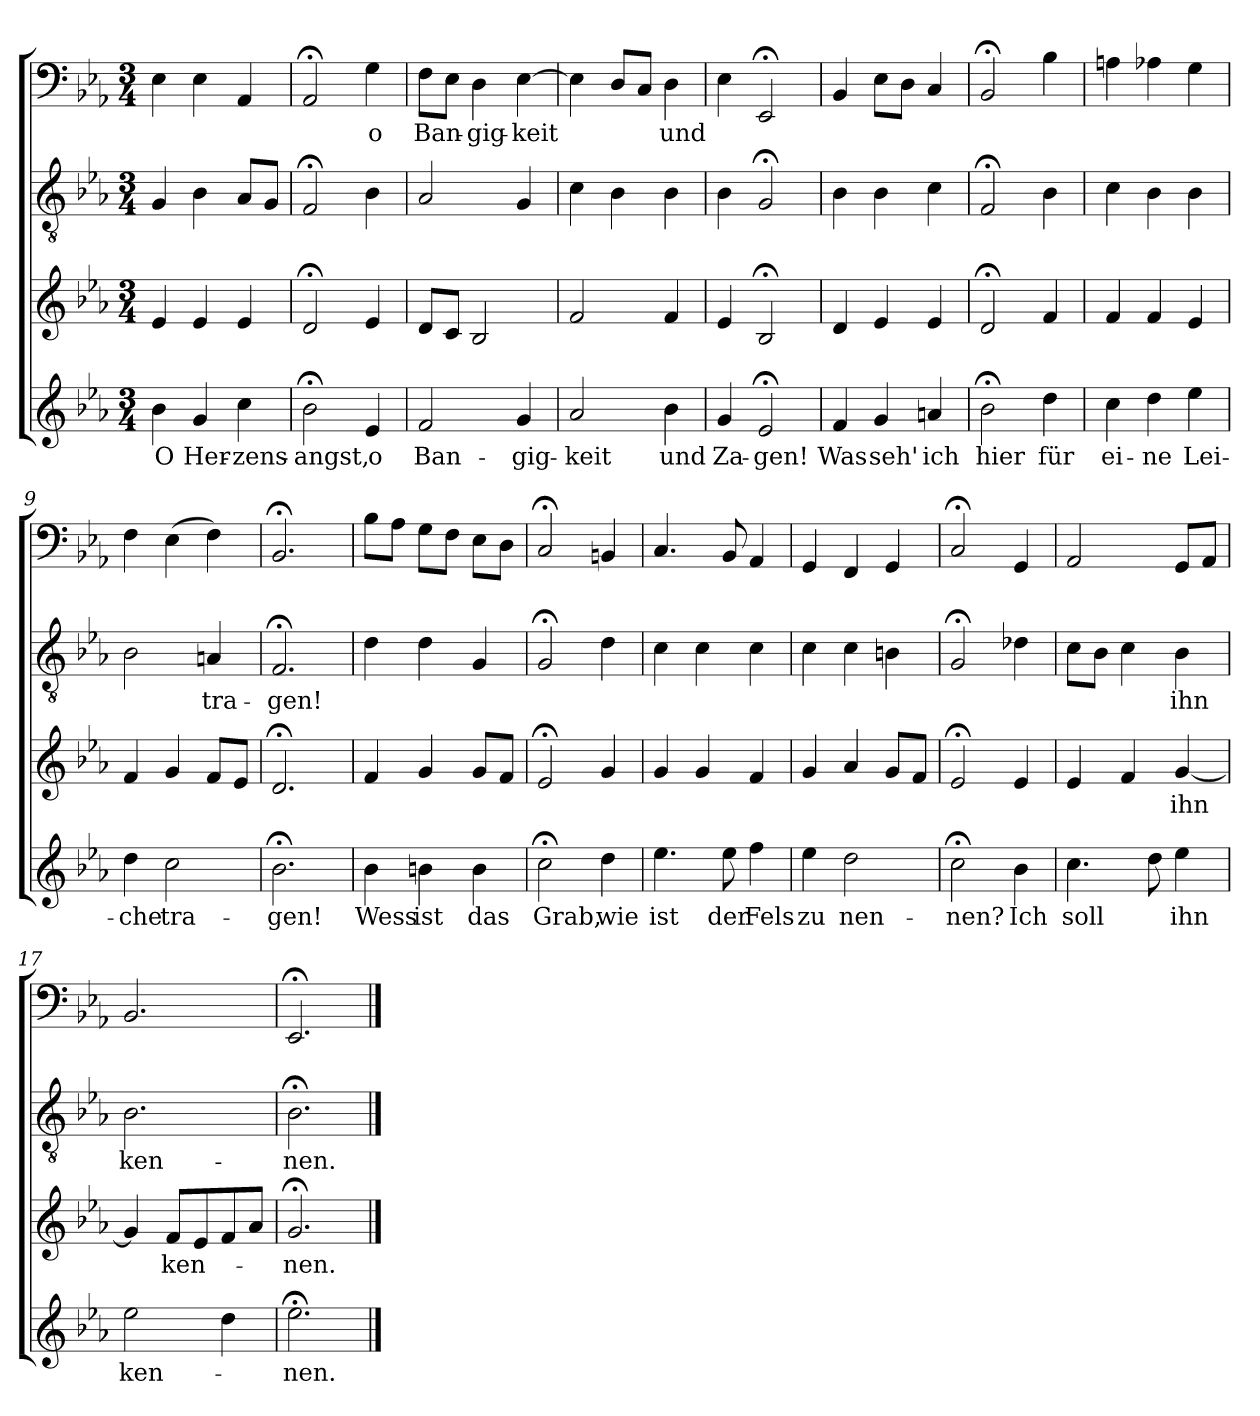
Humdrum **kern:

**kern	**text	**kern	**text	**kern	**text	**kern	**text
*part4	*part4	*part3	*part3	*part2	*part2	*part1	*part1
*staff4	*staff4	*staff3	*staff3	*staff2	*staff2	*staff1	*staff1
*clefG2	*	*clefG2	*	*clefGv2	*	*clefF4	*
*k[b-e-a-]	*	*k[b-e-a-]	*	*k[b-e-a-]	*	*k[b-e-a-]	*
*E-:	*	*E-:	*	*E-:	*	*E-:	*
*M3/4	*	*M3/4	*	*M3/4	*	*M3/4	*
=1	=1	=1	=1	=1	=1	=1	=1
4b-\	O	4e-/	.	4G/	.	4E-\	.
4g/	Her-	4e-/	.	4B-\	.	4E-\	.
4cc\	-zens-	4e-/	.	8A-/L	.	4AA-/	.
.	.	.	.	8G/J	.	.	.
=2	=2	=2	=2	=2	=2	=2	=2
2b-;<\	-angst,	2d;</	.	2F;</	.	2AA-;</	.
4e-/	o	4e-/	.	4B-\	.	4G\	o
=3	=3	=3	=3	=3	=3	=3	=3
2f/	Ban-	8d/L	.	2A-/	.	8F\L	Ban-
.	.	8c/J	.	.	.	8E-\J	.
.	.	2B-/	.	.	.	4D\	-gig-
4g/	-gig-	.	.	4G/	.	[4E-\	-keit
=4	=4	=4	=4	=4	=4	=4	=4
2a-/	-keit	2f/	.	4c\	.	4E-\]	.
.	.	.	.	4B-\	.	8D/L	.
.	.	.	.	.	.	8C/J	.
4b-\	und	4f/	.	4B-\	.	4D\	und
=5	=5	=5	=5	=5	=5	=5	=5
4g/	Za-	4e-/	.	4B-\	.	4E-\	.
2e-;</	-gen!	2B-;</	.	2G;</	.	2EE-;</	.
=6	=6	=6	=6	=6	=6	=6	=6
4f/	Was	4d/	.	4B-\	.	4BB-/	.
4g/	seh'	4e-/	.	4B-\	.	8E-\L	.
.	.	.	.	.	.	8D\J	.
4an/	ich	4e-/	.	4c\	.	4C/	.
=7	=7	=7	=7	=7	=7	=7	=7
2b-;<\	hier	2d;</	.	2F;</	.	2BB-;</	.
4dd\	für	4f/	.	4B-\	.	4B-\	.
=8	=8	=8	=8	=8	=8	=8	=8
4cc\	ei-	4f/	.	4c\	.	4An\	.
4dd\	-ne	4f/	.	4B-\	.	4A-X\	.
4ee-\	Lei-	4e-/	.	4B-\	.	4G\	.
=9	=9	=9	=9	=9	=9	=9	=9
4dd\	-che	4f/	.	2B-\	.	4F\	.
2cc\	tra-	4g/	.	.	.	(4E-\	.
.	.	8f/L	.	4An/	tra-	4F\)	.
.	.	8e-/J	.	.	.	.	.
=10	=10	=10	=10	=10	=10	=10	=10
2.b-;<\	-gen!	2.d;</	.	2.F;</	-gen!	2.BB-;</	.
=11	=11	=11	=11	=11	=11	=11	=11
4b-\	Wess	4f/	.	4d\	.	8B-\L	.
.	.	.	.	.	.	8A-\J	.
4bn\	ist	4g/	.	4d\	.	8G\L	.
.	.	.	.	.	.	8F\J	.
4b\	das	8g/L	.	4G/	.	8E-\L	.
.	.	8f/J	.	.	.	8D\J	.
=12	=12	=12	=12	=12	=12	=12	=12
2cc;<\	Grab,	2e-;</	.	2G;</	.	2C;</	.
4dd\	wie	4g/	.	4d\	.	4BBn/	.
=13	=13	=13	=13	=13	=13	=13	=13
4.ee-\	ist	4g/	.	4c\	.	4.C/	.
.	.	4g/	.	4c\	.	.	.
8ee-\	der	.	.	.	.	8BB-/	.
4ff\	Fels	4f/	.	4c\	.	4AA-/	.
=14	=14	=14	=14	=14	=14	=14	=14
4ee-\	zu	4g/	.	4c\	.	4GG/	.
2dd\	nen-	4a-/	.	4c\	.	4FF/	.
.	.	8g/L	.	4Bn\	.	4GG/	.
.	.	8f/J	.	.	.	.	.
=15	=15	=15	=15	=15	=15	=15	=15
2cc;<\	-nen?	2e-;</	.	2G;</	.	2C;</	.
4b-\	Ich	4e-/	.	4d-X\	.	4GG/	.
=16	=16	=16	=16	=16	=16	=16	=16
4.cc\	soll	4e-/	.	8c\L	.	2AA-/	.
.	.	.	.	8B-\J	.	.	.
.	.	4f/	.	4c\	.	.	.
8dd\	.	.	.	.	.	.	.
4ee-\	ihn	[4g/	ihn	4B-\	ihn	8GG/L	.
.	.	.	.	.	.	8AA-/J	.
=17	=17	=17	=17	=17	=17	=17	=17
2ee-\	ken-	4g/]	.	2.B-\	ken-	2.BB-/	.
.	.	8f/L	ken-	.	.	.	.
.	.	8e-/	.	.	.	.	.
4dd\	.	8f/	.	.	.	.	.
.	.	8a-/J	.	.	.	.	.
=18	=18	=18	=18	=18	=18	=18	=18
2.ee-;<\	-nen.	2.g;</	-nen.	2.B-;<\	-nen.	2.EE-;</	.
==	==	==	==	==	==	==	==
*-	*-	*-	*-	*-	*-	*-	*-
